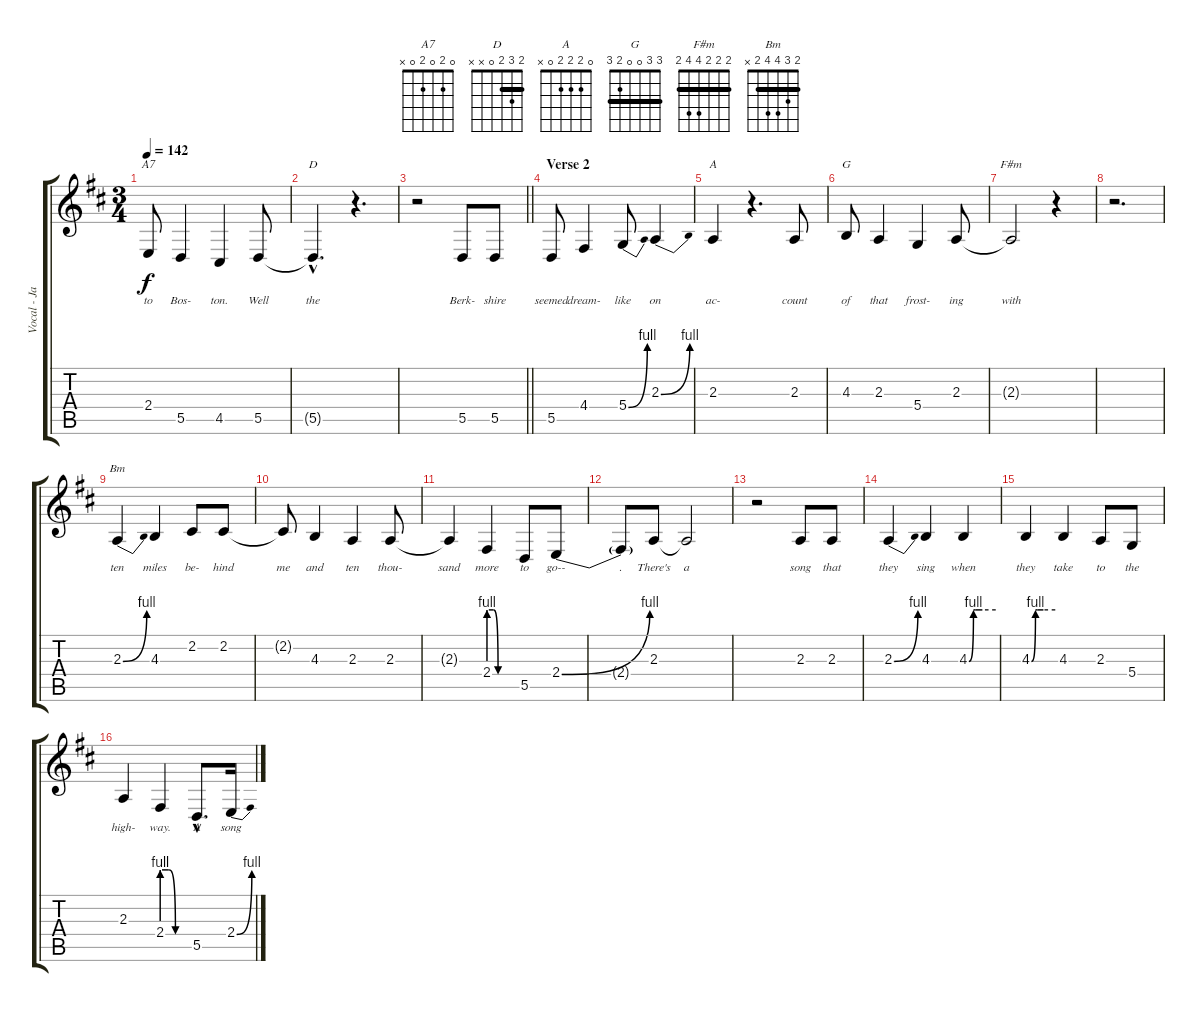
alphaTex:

\track ("Vocal - James Taylor" "Vocal - Ja") {instrument clarinet}
\staff {score tabs}
\tuning (E4 B3 G3 D3 A2 E2) {hide}
\chord ("A7" 0 2 0 2 0 x)
\chord ("D" 2 3 2 0 x x) {barre 2}
\chord ("A" 0 2 2 2 0 x)
\chord ("G" 3 3 0 0 2 3) {barre 3}
\chord ("F#m" 2 2 2 4 4 2) {barre 2}
\chord ("Bm" 2 3 4 4 2 x) {barre 2}
\ts (3 4)
\tempo 142
\clef g2
\ks d
2.4{t}.8{ch "A7" lyrics (0 "to") lyrics (1 "") lyrics (2 "") lyrics (3 "") lyrics (4 "") dy f} 5.5.4{lyrics (0 "Bos-") lyrics (1 "") lyrics (2 "") lyrics (3 "") lyrics (4 "")} 4.5.4{lyrics (0 "ton.") lyrics (1 "") lyrics (2 "") lyrics (3 "") lyrics (4 "")} 5.5.8{lyrics (0 "Well") lyrics (1 "") lyrics (2 "") lyrics (3 "") lyrics (4 "")} |
5.5{hac t}.4{d ch "D" lyrics (0 "the") lyrics (1 "") lyrics (2 "") lyrics (3 "") lyrics (4 "")} r.4{d} |
\barLineRight lightlight
r.2 5.5.8{lyrics (0 "Berk-") lyrics (1 "") lyrics (2 "") lyrics (3 "") lyrics (4 "")} 5.5.8{lyrics (0 "shire") lyrics (1 "") lyrics (2 "") lyrics (3 "") lyrics (4 "")} |
\section ("" "Verse 2")
5.5.8{lyrics (0 "seemed") lyrics (1 "") lyrics (2 "") lyrics (3 "") lyrics (4 "")} 4.4.4{lyrics (0 "dream-") lyrics (1 "") lyrics (2 "") lyrics (3 "") lyrics (4 "")} 5.4{be (bend 0 0 60 4)}.8{lyrics (0 "like") lyrics (1 "") lyrics (2 "") lyrics (3 "") lyrics (4 "")} 2.3{be (bend 0 0 60 4)}.4{lyrics (0 "on") lyrics (1 "") lyrics (2 "") lyrics (3 "") lyrics (4 "")} |
2.3.4{ch "A" lyrics (0 "ac-") lyrics (1 "") lyrics (2 "") lyrics (3 "") lyrics (4 "")} r.4{d} 2.3.8{lyrics (0 "count") lyrics (1 "") lyrics (2 "") lyrics (3 "") lyrics (4 "")} |
4.3.8{ch "G" lyrics (0 "of") lyrics (1 "") lyrics (2 "") lyrics (3 "") lyrics (4 "")} 2.3.4{lyrics (0 "that") lyrics (1 "") lyrics (2 "") lyrics (3 "") lyrics (4 "")} 5.4.4{lyrics (0 "frost-") lyrics (1 "") lyrics (2 "") lyrics (3 "") lyrics (4 "")} 2.3.8{lyrics (0 "ing") lyrics (1 "") lyrics (2 "") lyrics (3 "") lyrics (4 "")} |
2.3{t}.2{ch "F#m" lyrics (0 "with") lyrics (1 "") lyrics (2 "") lyrics (3 "") lyrics (4 "")} r.4 |
r.2{d} |
2.3{be (bend 0 0 60 4)}.4{ch "Bm" lyrics (0 "ten") lyrics (1 "") lyrics (2 "") lyrics (3 "") lyrics (4 "")} 4.3.4{lyrics (0 "miles") lyrics (1 "") lyrics (2 "") lyrics (3 "") lyrics (4 "")} 2.2.8{lyrics (0 "be-") lyrics (1 "") lyrics (2 "") lyrics (3 "") lyrics (4 "")} 2.2.8{lyrics (0 "hind") lyrics (1 "") lyrics (2 "") lyrics (3 "") lyrics (4 "")} |
2.2{t}.8{lyrics (0 "me") lyrics (1 "") lyrics (2 "") lyrics (3 "") lyrics (4 "")} 4.3.4{lyrics (0 "and") lyrics (1 "") lyrics (2 "") lyrics (3 "") lyrics (4 "")} 2.3.4{lyrics (0 "ten") lyrics (1 "") lyrics (2 "") lyrics (3 "") lyrics (4 "")} 2.3.8{lyrics (0 "thou-") lyrics (1 "") lyrics (2 "") lyrics (3 "") lyrics (4 "")} |
2.3{t}.4{lyrics (0 "sand") lyrics (1 "") lyrics (2 "") lyrics (3 "") lyrics (4 "")} 2.4{be (custom 0 4 10 4 20 0 40 0 60 0)}.4{lyrics (0 "more") lyrics (1 "") lyrics (2 "") lyrics (3 "") lyrics (4 "")} 5.5.8{lyrics (0 "to") lyrics (1 "") lyrics (2 "") lyrics (3 "") lyrics (4 "")} 2.4{be (bend 0 0 60 4)}.8{lyrics (0 "go--") lyrics (1 "") lyrics (2 "") lyrics (3 "") lyrics (4 "")} |
2.4{t}.8{lyrics (0 ".") lyrics (1 "") lyrics (2 "") lyrics (3 "") lyrics (4 "")} 2.3.8{lyrics (0 "There's") lyrics (1 "") lyrics (2 "") lyrics (3 "") lyrics (4 "")} 2.3{t}.2{lyrics (0 "a") lyrics (1 "") lyrics (2 "") lyrics (3 "") lyrics (4 "")} |
r.2 2.3.8{lyrics (0 "song") lyrics (1 "") lyrics (2 "") lyrics (3 "") lyrics (4 "")} 2.3.8{lyrics (0 "that") lyrics (1 "") lyrics (2 "") lyrics (3 "") lyrics (4 "")} |
2.3{be (bend 0 0 60 4)}.4{lyrics (0 "they") lyrics (1 "") lyrics (2 "") lyrics (3 "") lyrics (4 "")} 4.3.4{lyrics (0 "sing") lyrics (1 "") lyrics (2 "") lyrics (3 "") lyrics (4 "")} 4.3{be (custom 0 0 10 4 15 4 30 4 60 4)}.4{lyrics (0 "when") lyrics (1 "") lyrics (2 "") lyrics (3 "") lyrics (4 "")} |
4.3{be (custom 0 0 10 4 15 4 30 4 60 4)}.4{lyrics (0 "they") lyrics (1 "") lyrics (2 "") lyrics (3 "") lyrics (4 "")} 4.3.4{lyrics (0 "take") lyrics (1 "") lyrics (2 "") lyrics (3 "") lyrics (4 "")} 2.3.8{lyrics (0 "to") lyrics (1 "") lyrics (2 "") lyrics (3 "") lyrics (4 "")} 5.4.8{lyrics (0 "the") lyrics (1 "") lyrics (2 "") lyrics (3 "") lyrics (4 "")} |
2.3.4{lyrics (0 "high-") lyrics (1 "") lyrics (2 "") lyrics (3 "") lyrics (4 "")} 2.4{be (custom 0 4 15 4 30 0 40 0 60 0)}.4{lyrics (0 "way.") lyrics (1 "") lyrics (2 "") lyrics (3 "") lyrics (4 "")} 5.5{hac}.8{d lyrics (0 "A") lyrics (1 "") lyrics (2 "") lyrics (3 "") lyrics (4 "")} 2.4{be (bend 0 0 60 4)}.16{lyrics (0 "song") lyrics (1 "") lyrics (2 "") lyrics (3 "") lyrics (4 "")}
